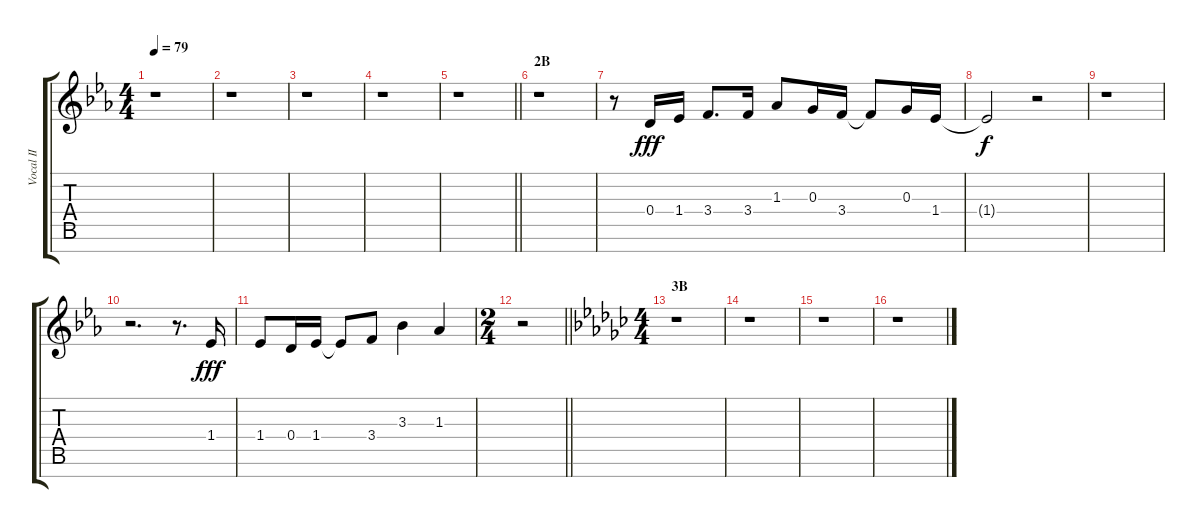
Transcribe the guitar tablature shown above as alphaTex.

\track ("Vocal II" "Vocal II") {instrument voiceoohs}
\staff {score tabs}
\tuning (E5 B4 G4 D4 A3 E3 B2) {hide}
\ts (4 4)
\tempo 79
\clef g2
\ks eb
r.1{dy fff} |
r.1 |
r.1 |
r.1 |
\barLineRight lightlight
r.1 |
\section ("" "2B")
r.1 |
r.8 0.4.16 1.4.16 3.4.8{d} 3.4.16 1.3.8 0.3.16 3.4.16 3.4{t}.8 0.3.16 1.4.16 |
1.4{t}.2{dy f} r.2 |
r.1 |
r.2{d} r.8{d} 1.4.16{dy fff} |
1.4.8 0.4.16 1.4.16 1.4{t}.8 3.4.8 3.3.4 1.3.4 |
\ts (2 4)
\barLineRight lightlight
r.2 |
\ts (4 4)
\section ("" "3B")
\ks gb
r.1 |
r.1 |
r.1 |
r.1
